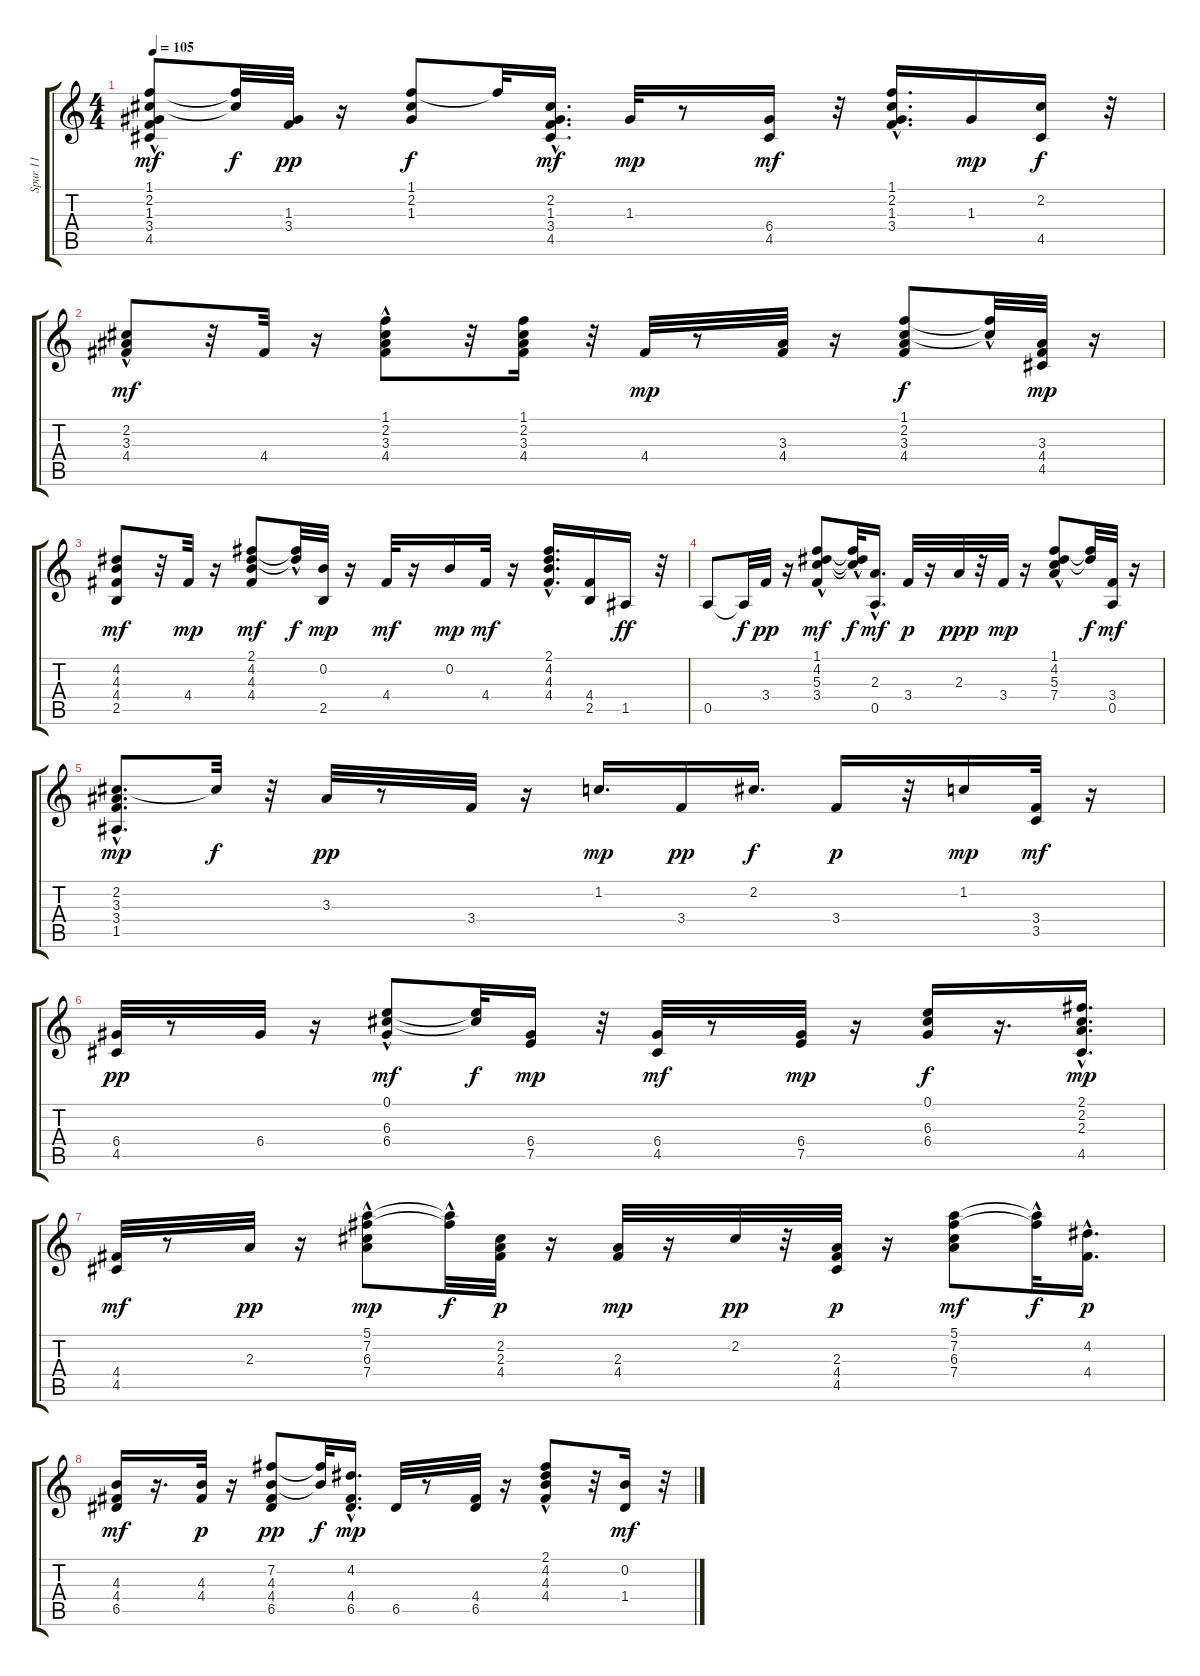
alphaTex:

\track ("Spur 11" "Spur 11") {instrument acousticguitarsteel}
\staff {score tabs}
\tuning (E4 B3 G3 D3 A2 E2) {hide}
\ts (4 4)
\tempo 105
\clef g2
\ks c
(1.1 2.2 1.3{hac} 3.4{hac} 4.5).8{dy mf} (1.1{t} 2.2{t}).32{dy f} (1.3 3.4).32{dy pp} r.16 (1.1 2.2 1.3).8{dy f} 1.1{t}.32 (2.2{hac} 1.3 3.4 4.5).16{d dy mf} 1.3.32{dy mp} r.8 (6.4 4.5).16{dy mf} r.32 (1.1{hac} 2.2 1.3 3.4).16{d} 1.3.16{dy mp} (2.2 4.5).16{dy f} r.32 |
(2.2{hac} 3.3 4.4).8{dy mf} r.32 4.4.32 r.16 (1.1 2.2{hac} 3.3{hac} 4.4{hac}).8 r.32 (1.1 2.2 3.3 4.4).16 r.32 4.4.32{dy mp} r.8 (3.3 4.4).32 r.16 (1.1 2.2 3.3 4.4).8{dy f} (1.1{t} 2.2{hac t}).32 (3.3 4.4 4.5).32{dy mp} r.16 |
(4.2 4.3 4.4 2.5).8{dy mf} r.32 4.4.32{dy mp} r.16 (2.1 4.2 4.3 4.4).8{dy mf} (2.1{hac t} 4.2{hac t}).32{dy f} (0.2 2.5).32{dy mp} r.16 4.4.32{dy mf} r.16 0.2.16{dy mp} 4.4.32{dy mf} r.16 (2.1{hac} 4.2{hac} 4.3 4.4).16{d} (4.4 2.5).16 1.5.16{dy ff} r.32 |
0.5.8 0.5{t}.32{dy f} 3.4.32{dy pp} r.16 (1.1 4.2 5.3 3.4{hac}).8{dy mf} (1.1{t} 4.2{t} 5.3{hac t}).32{dy f} (2.3{hac} 0.5).16{d dy mf} 3.4.32{dy p} r.16 2.3.32{dy ppp} r.32 3.4.32{dy mp} r.16 (1.1 4.2 5.3{hac} 7.4).8 (1.1{t} 4.2{t}).32{dy f} (3.4 0.5).32{dy mf} r.16 |
(2.2{hac} 3.3 3.4 1.5).8{d dy mp} 2.2{t}.32{dy f} r.32 3.3.32{dy pp} r.8 3.4.32 r.16 1.2.16{d dy mp} 3.4.16{dy pp} 2.2.16{d dy f} 3.4.16{dy p} r.32 1.2.16{dy mp} (3.4 3.5).32{dy mf} r.16 |
(6.4 4.5).32{dy pp} r.8 6.4.32 r.16 (0.1 6.3 6.4{hac}).8{dy mf} (0.1{t} 6.3{t}).32{dy f} (6.4 7.5).16{dy mp} r.32 (6.4 4.5).32{dy mf} r.8 (6.4 7.5).32{dy mp} r.16 (0.1 6.3 6.4).16{dy f} r.16{d} (2.1{hac} 2.2{hac} 2.3 4.5).16{d dy mp} |
(4.4 4.5).32{dy mf} r.8 2.3.32{dy pp} r.16 (5.1 7.2 6.3{hac} 7.4{hac}).8{dy mp} (5.1{hac t} 7.2{hac t}).32{dy f} (2.2 2.3 4.4).32{dy p} r.16 (2.3 4.4).32{dy mp} r.16 2.2.32{dy pp} r.32 (2.3 4.4 4.5).32{dy p} r.16 (5.1 7.2 6.3 7.4).8{dy mf} (5.1{t} 7.2{hac t}).32{dy f} (4.2{hac} 4.4).16{d dy p} |
(4.3 4.4 6.5).16{dy mf} r.16{d} (4.3 4.4).32{dy p} r.16 (7.2 4.3 4.4 6.5).8{dy pp} (7.2{t} 4.3{t}).32{dy f} (4.2{hac} 4.4 6.5).16{d dy mp} 6.5.32 r.8 (4.4 6.5).32 r.16 (2.1 4.2{hac} 4.3 4.4).8 r.32 (0.2 1.4).16{dy mf} r.32
